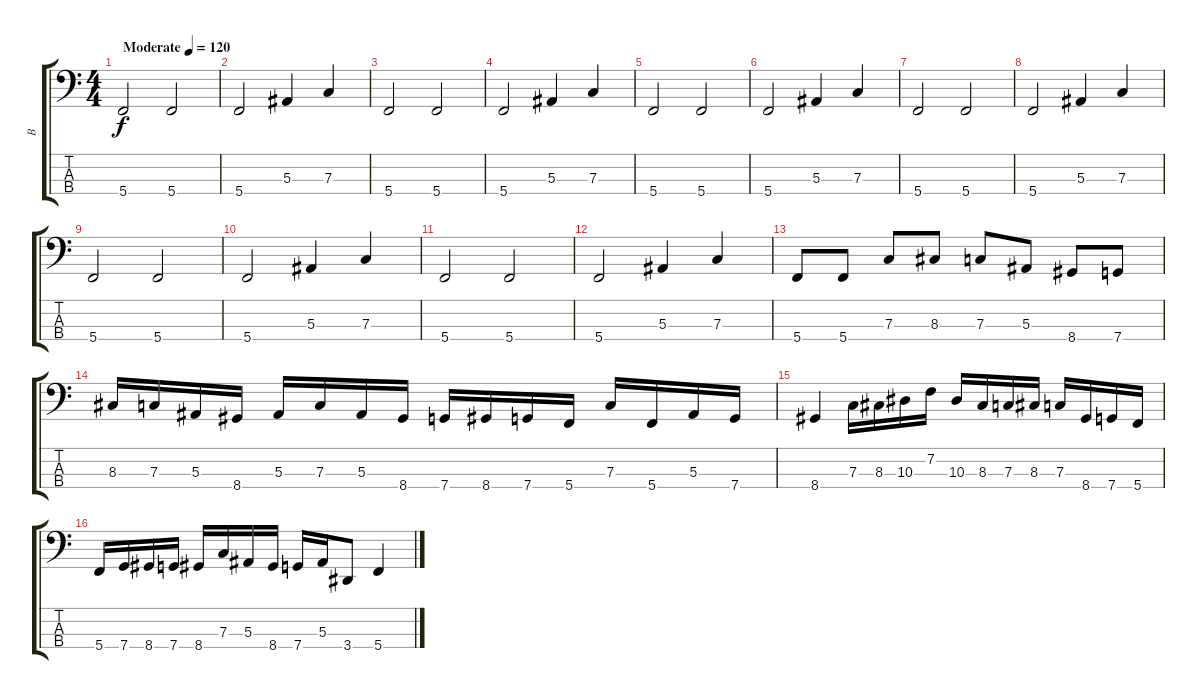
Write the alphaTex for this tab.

\track ("B" "B") {instrument electricbassfinger}
\staff {score tabs}
\tuning (Eb2 Bb1 F1 C1) {hide}
\ts (4 4)
\tempo (120 "Moderate")
\clef f4
\ks c
5.4.2{dy f instrument electricbassfinger} 5.4.2 |
5.4.2 5.3.4 7.3.4 |
5.4.2 5.4.2 |
5.4.2 5.3.4 7.3.4 |
5.4.2 5.4.2 |
5.4.2 5.3.4 7.3.4 |
5.4.2 5.4.2 |
5.4.2 5.3.4 7.3.4 |
5.4.2 5.4.2 |
5.4.2 5.3.4 7.3.4 |
5.4.2 5.4.2 |
5.4.2 5.3.4 7.3.4 |
5.4.8 5.4.8 7.3.8 8.3.8 7.3.8 5.3.8 8.4.8 7.4.8 |
8.3.16 7.3.16 5.3.16 8.4.16 5.3.16 7.3.16 5.3.16 8.4.16 7.4.16 8.4.16 7.4.16 5.4.16 7.3.16 5.4.16 5.3.16 7.4.16 |
8.4.4 7.3.16 8.3.16 10.3.16 7.2.16 10.3.16 8.3.16 7.3.16 8.3.16 7.3.16 8.4.16 7.4.16 5.4.16 |
5.4.16 7.4.16 8.4.16 7.4.16 8.4.16 7.3.16 5.3.16 8.4.16 7.4.16 5.3.16 3.4.8 5.4.4
